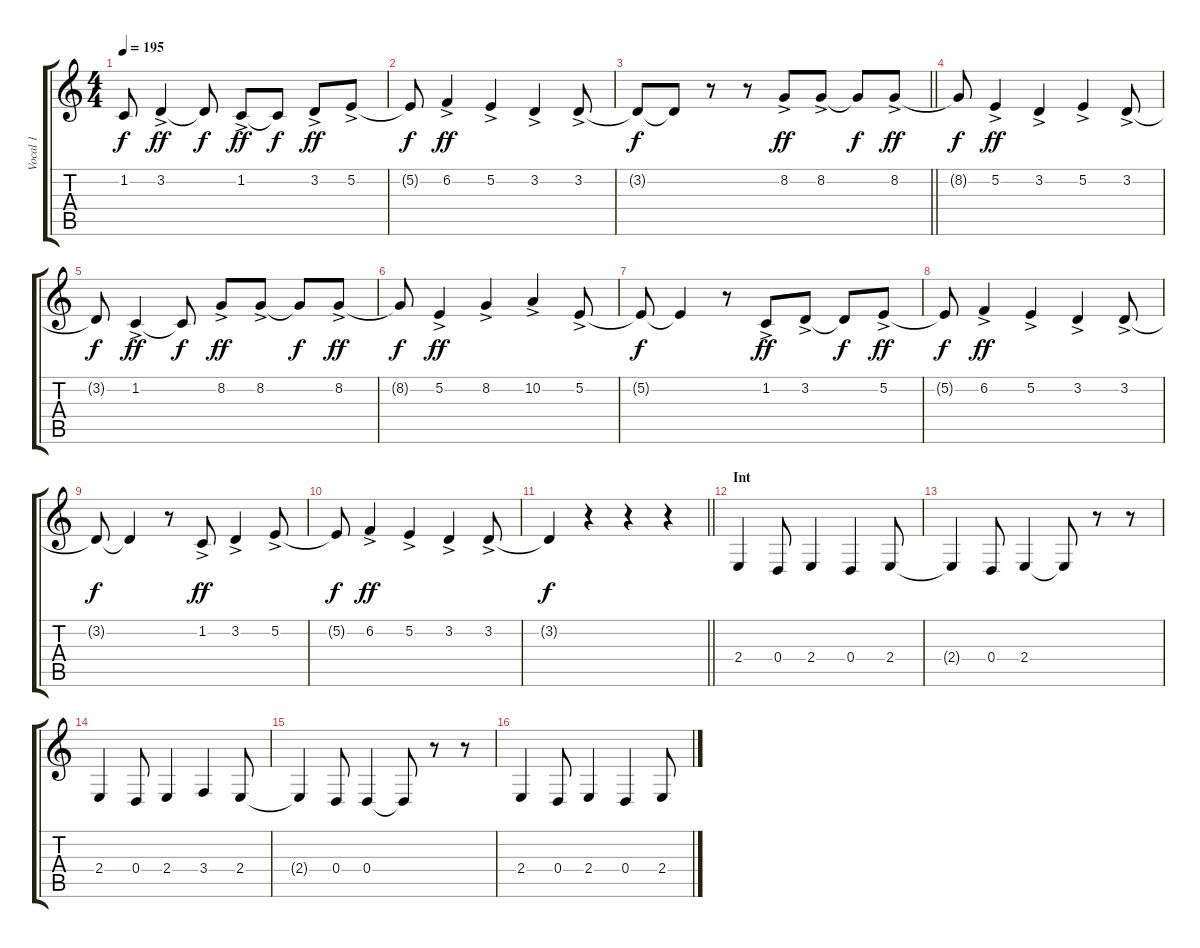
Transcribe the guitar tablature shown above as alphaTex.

\track ("Vocal 1" "Vocal 1") {instrument lead2sawtooth}
\staff {score tabs}
\tuning (E4 B3 G3 D3 A2 E2) {hide}
\ts (4 4)
\tempo 195
\clef g2
\ks c
1.2{t}.8{dy f} 3.2{ac}.4{dy ff} 3.2{t}.8{dy f} 1.2{ac}.8{dy ff} 1.2{t}.8{dy f} 3.2{ac}.8{dy ff} 5.2{ac}.8 |
5.2{t}.8{dy f} 6.2{ac}.4{dy ff} 5.2{ac}.4 3.2{ac}.4 3.2{ac}.8 |
\barLineRight lightlight
3.2{t}.8{dy f} 3.2{t}.8 r.8 r.8 8.2{ac}.8{dy ff} 8.2{ac}.8 8.2{t}.8{dy f} 8.2{ac}.8{dy ff} |
8.2{t}.8{dy f} 5.2{ac}.4{dy ff} 3.2{ac}.4 5.2{ac}.4 3.2{ac}.8 |
3.2{t}.8{dy f} 1.2{ac}.4{dy ff} 1.2{t}.8{dy f} 8.2{ac}.8{dy ff} 8.2{ac}.8 8.2{t}.8{dy f} 8.2{ac}.8{dy ff} |
8.2{t}.8{dy f} 5.2{ac}.4{dy ff} 8.2{ac}.4 10.2{ac}.4 5.2{ac}.8 |
5.2{t}.8{dy f} 5.2{t}.4 r.8 1.2{ac}.8{dy ff} 3.2{ac}.8 3.2{t}.8{dy f} 5.2{ac}.8{dy ff} |
5.2{t}.8{dy f} 6.2{ac}.4{dy ff} 5.2{ac}.4 3.2{ac}.4 3.2{ac}.8 |
3.2{t}.8{dy f} 3.2{t}.4 r.8 1.2{ac}.8{dy ff} 3.2{ac}.4 5.2{ac}.8 |
5.2{t}.8{dy f} 6.2{ac}.4{dy ff} 5.2{ac}.4 3.2{ac}.4 3.2{ac}.8 |
\barLineRight lightlight
3.2{t}.4{dy f} r.4 r.4 r.4 |
\section ("" "Int")
2.4.4 0.4.8 2.4.4 0.4.4 2.4.8 |
2.4{t}.4 0.4.8 2.4.4 2.4{t}.8 r.8 r.8 |
2.4.4 0.4.8 2.4.4 3.4.4 2.4.8 |
2.4{t}.4 0.4.8 0.4.4 0.4{t}.8 r.8 r.8 |
2.4.4 0.4.8 2.4.4 0.4.4 2.4.8
